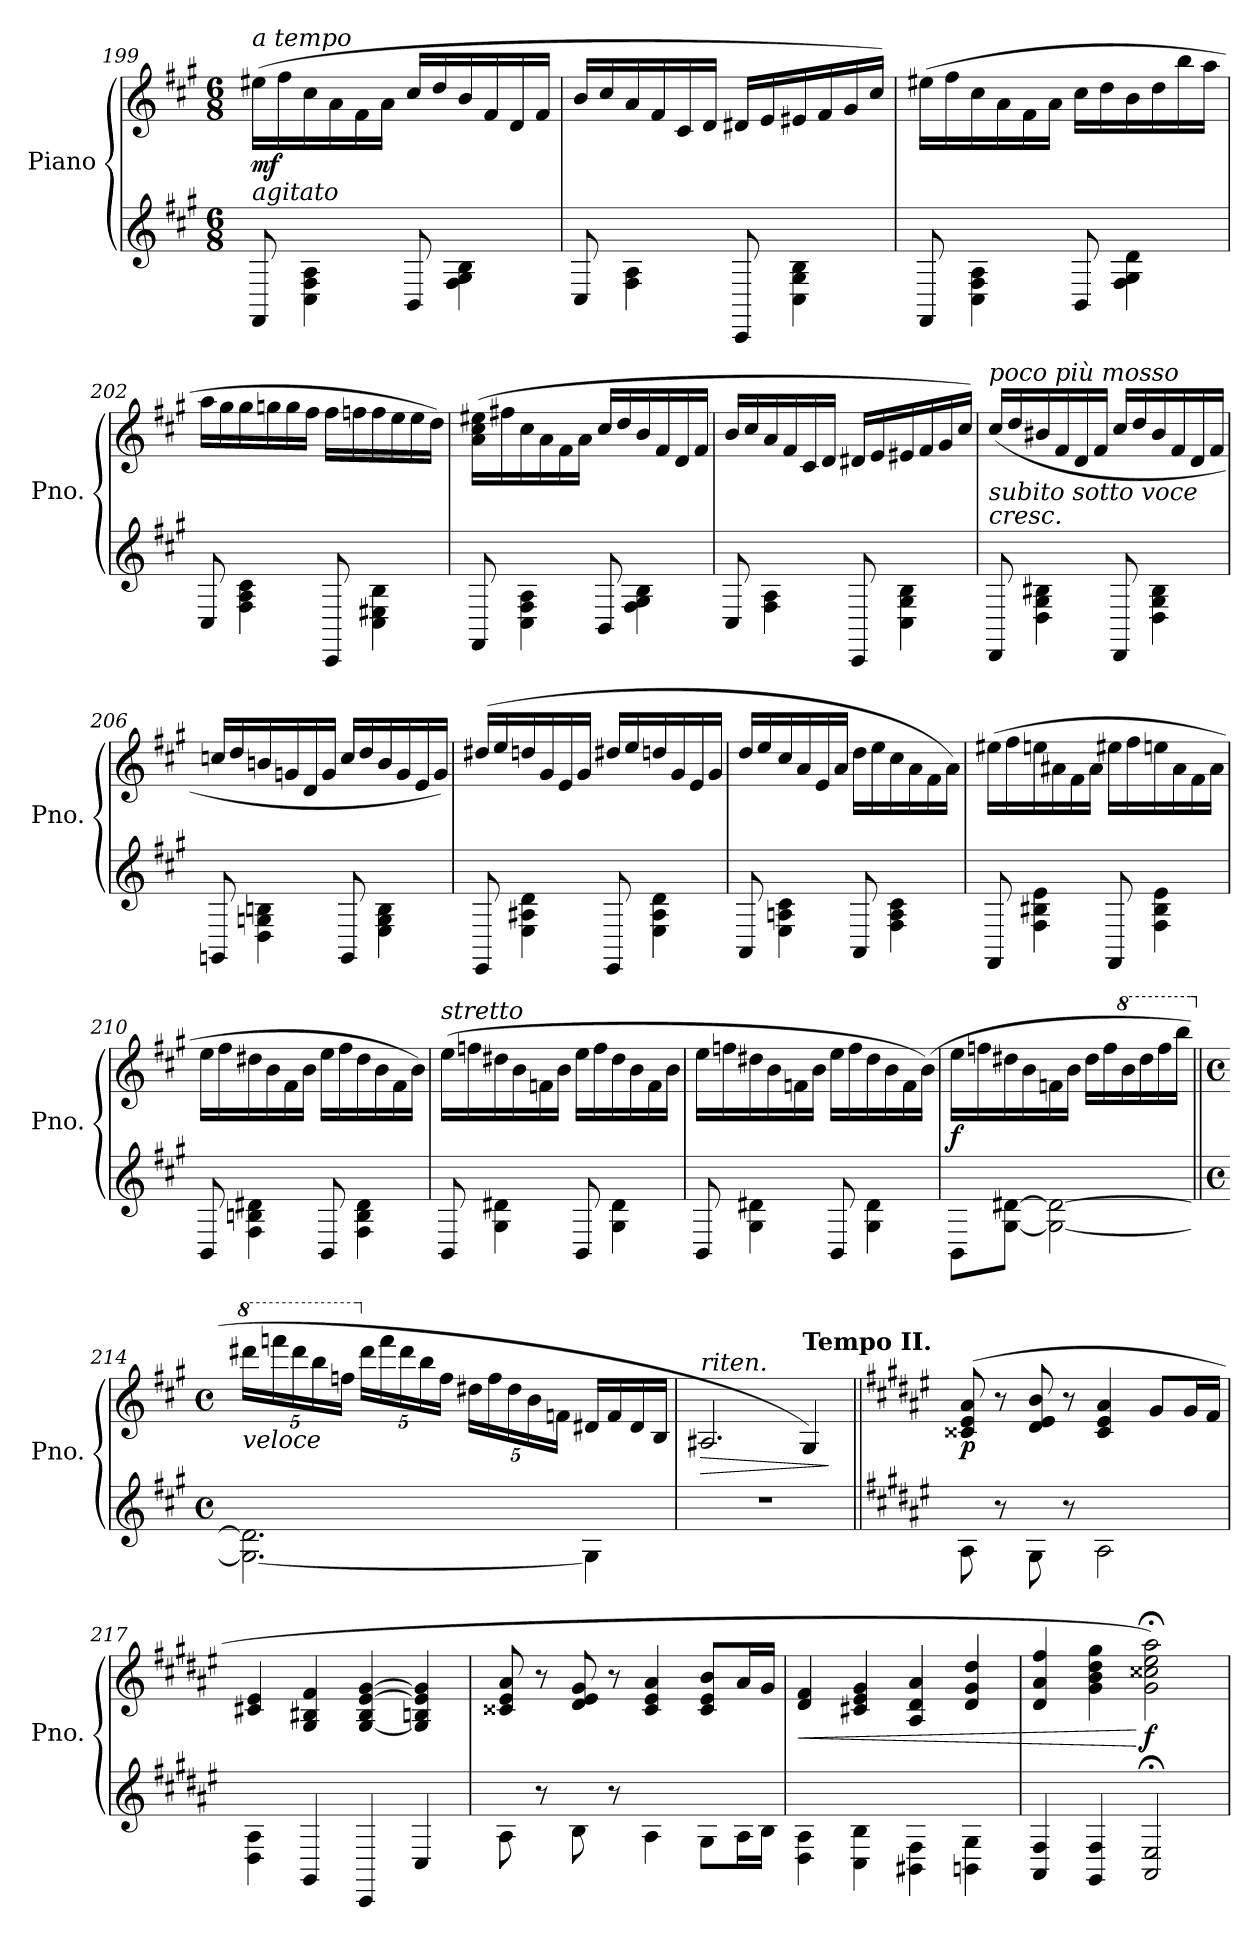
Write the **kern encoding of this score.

**kern	**kern	**dynam
*part1	*part1	*part1
*staff2	*staff1	*staff1/2
*I"Piano	*	*
*I'Pno.	*	*
*clefG2	*clefG2	*
*k[f#c#g#]	*k[f#c#g#]	*
*M6/8	*M6/8	*
=199	=199	=199
!	!LO:TX:b:i:t=agitato	!
!	!LO:TX:a:i:t=a tempo	!
!	!	!LO:DY:b
8FF#/	(>16ee#X\LL	mf
.	16ff#\	.
4C#\ 4F#\ 4A\	16cc#\	.
.	16a\	.
.	16f#\	.
.	16a\JJ	.
8BB/	16cc#/LL	.
.	16dd/	.
4F#\ 4G#\ 4B\	16b/	.
.	16f#/	.
.	16d/	.
.	16f#/JJ	.
=200	=200	=200
8C#/	16b/LL	.
.	16cc#/	.
4F#\ 4A\	16a/	.
.	16f#/	.
.	16c#/	.
.	16d/JJ	.
8CC#/	16d#X/LL	.
.	16e/	.
4C#\ 4G#\ 4B\	16e#X/	.
.	16f#/	.
.	16g#/	.
.	16cc#/JJ)	.
=201	=201	=201
8FF#/	(>16ee#X\LL	.
.	16ff#\	.
4C#\ 4F#\ 4A\	16cc#\	.
.	16a\	.
.	16f#\	.
.	16a\JJ	.
8BB/	16cc#\LL	.
.	16dd\	.
4F#\ 4G#\ 4d\	16b\	.
.	16dd\	.
.	16bb\	.
.	16aa\JJ	.
!!LO:LB:g=z
=202	=202	=202
8C#/	16aa\LL	.
.	16gg#\	.
4F#\ 4A\ 4c#\	16gg#\	.
.	16ggn\	.
.	16gg\	.
.	16ff#\JJ	.
8CC#/	16ff#\LL	.
.	16ffn\	.
4C#\ 4E#X\ 4B\	16ff\	.
.	16ee\	.
.	16ee\	.
.	16dd\JJ)	.
=203	=203	=203
8FF#/	(>16a\ 16cc#\ 16ee#X\LL	.
.	16ff#X\	.
4C#\ 4F#\ 4A\	16cc#\	.
.	16a\	.
.	16f#\	.
.	16a\JJ	.
8BB/	16cc#/LL	.
.	16dd/	.
4F#\ 4G#\ 4B\	16b/	.
.	16f#/	.
.	16d/	.
.	16f#/JJ	.
=204	=204	=204
8C#/	16b/LL	.
.	16cc#/	.
4F#\ 4A\	16a/	.
.	16f#/	.
.	16c#/	.
.	16d/JJ	.
8CC#/	16d#X/LL	.
.	16e/	.
4C#\ 4G#\ 4B\	16e#X/	.
.	16f#/	.
.	16g#/	.
.	16cc#/JJ)	.
=205	=205	=205
!	!LO:TX:a:i:t=poco più mosso	!
!	!LO:TX:b:i:t=subito sotto voce	!
!	!LO:TX:b:i:t=cresc.	!
8DD/	(>16cc#/LL	.
.	16dd/	.
4D\ 4G#\ 4B#X\	16b#X/	.
.	16f#/	.
.	16d/	.
.	16f#/JJ	.
8DD/	16cc#/LL	.
.	16dd/	.
4D\ 4G#\ 4B#\	16b#/	.
.	16f#/	.
.	16d/	.
.	16f#/JJ	.
!!LO:LB:g=z
=206	=206	=206
8GGn/	16ccn/LL	.
.	16dd/	.
4D\ 4Gn\ 4Bn\	16bn/	.
.	16gn/	.
.	16d/	.
.	16g/JJ	.
8GG/	16cc/LL	.
.	16dd/	.
4E\ 4G\ 4B\	16b/	.
.	16g/	.
.	16e/	.
.	16g/JJ)	.
=207	=207	=207
8EE/	(>16dd#X/LL	.
.	16ee/	.
4E\ 4A#X\ 4d\	16ddn/	.
.	16g#/	.
.	16e/	.
.	16g#/JJ	.
8EE/	16dd#X/LL	.
.	16ee/	.
4E\ 4A#\ 4d\	16ddn/	.
.	16g#/	.
.	16e/	.
.	16g#/JJ	.
=208	=208	=208
8AA/	16dd/LL	.
.	16ee/	.
4E\ 4An\ 4c#\	16cc#/	.
.	16a/	.
.	16e/	.
.	16a/JJ	.
8AA/	16dd\LL	.
.	16ee\	.
4F#\ 4A\ 4c#\	16cc#\	.
.	16a\	.
.	16f#\	.
.	16a\JJ)	.
=209	=209	=209
8FF#/	(>16ee#X\LL	.
.	16ff#\	.
4F#\ 4B#X\ 4e\	16een\	.
.	16a#X\	.
.	16f#\	.
.	16a#\JJ	.
8FF#/	16ee#X\LL	.
.	16ff#\	.
4F#\ 4B#\ 4e\	16een\	.
.	16a#\	.
.	16f#\	.
.	16a#\JJ	.
!!LO:LB:g=z
=210	=210	=210
8BB/	16ee\LL	.
.	16ff#\	.
4F#\ 4Bn\ 4d#X\	16dd#X\	.
.	16b\	.
.	16f#\	.
.	16b\JJ	.
8BB/	16ee\LL	.
.	16ff#\	.
4F#\ 4B\ 4d#\	16dd#\	.
.	16b\	.
.	16f#\	.
.	16b\JJ)	.
=211	=211	=211
!	!LO:TX:a:i:t=stretto	!
8BB/	(>16ee\LL	.
.	16ffn\	.
4G#\ 4d#X\	16dd#X\	.
.	16b\	.
.	16fn\	.
.	16b\JJ	.
8BB/	16ee\LL	.
.	16ff\	.
4G#\ 4d#\	16dd#\	.
.	16b\	.
.	16f\	.
.	16b\JJ	.
=212	=212	=212
8BB/	16ee\LL	.
.	16ffn\	.
4G#\ 4d#X\	16dd#X\	.
.	16b\	.
.	16fn\	.
.	16b\JJ	.
8BB/	16ee\LL	.
.	16ff\	.
4G#\ 4d#\	16dd#\	.
.	16b\	.
.	16f\	.
.	(>16b\JJ)	.
=213	=213	=213
!	!	!LO:DY:b
8BB\L	16ee\LL	f
.	16ffn\	.
[8G#\ [8d#X\J	16dd#X\	.
.	16b\	.
2G#\_ 2d#\_	16fn\	.
.	16b\JJ	.
.	16dd#\LL	.
.	16ff\	.
*	*8va	*
.	16bb\	.
.	16ddd#\	.
.	16fff\	.
.	16bbb\JJ	.
!!LO:PB:g=z
=214||	=214||	=214||
*M4/4	*M4/4	*
*met(c)	*met(c)	*
*	*X8va	*
*	*8va	*
*	*Xbrackettup	*
!	!LO:TX:b:i:t=veloce	!
2.G#\_ 2.d#\]	20dddd#X\LL	.
.	20ffffn\	.
.	20dddd#\	.
.	20bbb\	.
.	20fffn\JJ	.
*	*X8va	*
.	20ddd#\LL	.
.	20fff\	.
.	20ddd#\	.
.	20bb\	.
.	20ff\JJ	.
.	20dd#X\LL	.
.	20ff\	.
.	20dd#\	.
.	20b\	.
.	20fn\JJ	.
4G#\]	16d#X/LL	.
.	16f/	.
.	16d#/	.
.	16B/JJ	.
=215	=215	=215
!	!LO:TX:a:i:t=riten.	!
!	!	!LO:HP:b
1r	2.A#X/	>
*	*MM120	*
!	!LO:TX:a:B:t=Tempo II.	!
.	4G#/)	.
.	.	]
=216||	=216||	=216||
*k[f#c#g#d#a#e#]	*k[f#c#g#d#a#e#]	*
!	!	!LO:DY:b
8A#\	(>8c##X/ 8e#/ 8a#/	p
8r	8r	.
8G#\	8d#/ 8e#/ 8b/	.
8r	8r	.
2A#\	4c##/ 4e#/ 4a#/	.
.	8g#/L	.
.	16g#/L	.
.	16f#/JJ	.
=217	=217	=217
4D#\ 4A#\	4c#X/ 4e#/	.
4GG#/	4G#/ 4B#X/ 4f#/	.
4CC#/	[4G#/ 4B#/ [4e#/ [4g#/	.
4C#/	4G#/] 4Bn/ 4e#/] 4g#/]	.
!!LO:LB:g=z
=218	=218	=218
8A#\	8c##X/ 8e#/ 8a#/	.
8r	8r	.
8B\	8d#/ 8e#/ 8g#/	.
8r	8r	.
4A#\	4c##/ 4e#/ 4a#/	.
8G#\L	8c##/ 8e#/ 8b/L	.
16A#\L	16a#/L	.
16B\JJ	16g#/JJ	.
=219	=219	=219
!	!	!LO:HP:b
4D#\ 4A#\	4d#/ 4f#/	<
4C#\ 4B\	4c#X/ 4e#/ 4g#/	.
4BB#X\ 4F#\	4A#/ 4d#/ 4a#/	.
4BBn\ 4G#\	4d#/ 4g#/ 4dd#/	.
=220	=220	=220
4AA#/ 4F#/	4d#/ 4a#/ 4ff#/	.
4GG#/ 4F#/	4g#\ 4b\ 4dd#\ 4gg#\	.
!	!	!LO:DY:n=1:b
2AA#/;< 2E#/;<	2g#\;< 2cc##X\;< 2ee#\;< 2aa#\;<)	[ f
=	=	=
*-	*-	*-
